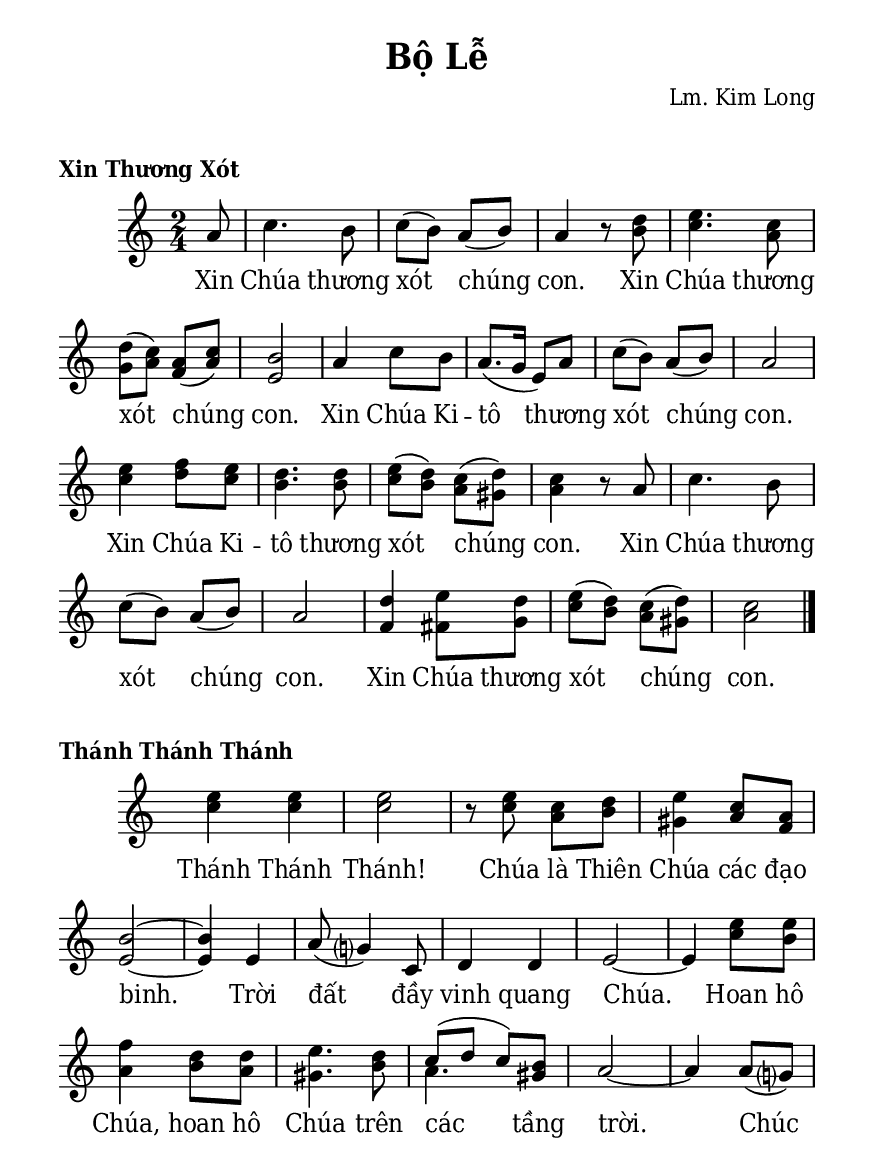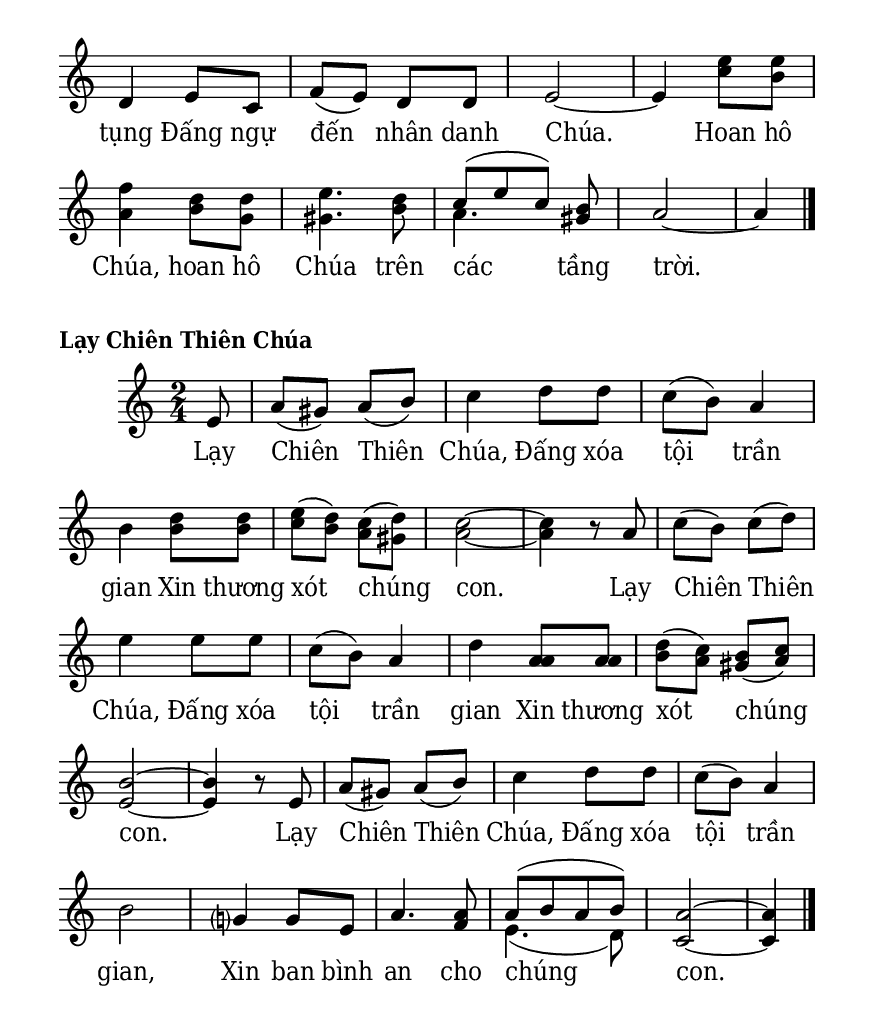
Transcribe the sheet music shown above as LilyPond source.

% Cài đặt chung
\version "2.22.1"
\include "english.ly"

\header {
  title = "Bộ Lễ"
  composer = "Lm. Kim Long"
  %arranger = " "
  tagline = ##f
}

% Nhạc
nhacMauMot = \relative c'' {
  \key c \major
  \time 2/4
  \partial 8 a8 |
  c4. b8 |
  c (b) a (b) |
  a4 r8
  <<
    {
      d8 |
      e4. c8 |
      d (c) a (c) |
      b2
    }
    {
      b8 |
      c4. a8 |
      g (a) f (a) |
      e2
    }
  >>
  a4 c8 b |
  a8. (g16 e8) a |
  c (b) a (b) |
  a2 |
  <<
    {
      e'4 f8 e |
      d4. d8 |
      e (d) c (d) |
      c4
    }
    {
      c4 d8 c |
      b4. b8 |
      c (b) a (gs) |
      a4
    }
  >>
  r8 a |
  c4. b8 |
  c (b) a (b) |
  a2 |
  <<
    {
      d4 e8 d |
      e (d) c (d) |
      c2 \bar "|."
    }
    {
      f,4 fs8 g |
      c (b) a (gs) |
      a2
    }
  >>
}

nhacMauHai = \relative c'' {
  \key c \major
  \time 2/4
  <<
    {
      e4 e |
      e2 |
      r8 e c d |
      e4 c8 a |
      b2 ~ |
      b4
    }
    {
      c4 c |
      c2 |
      r8 c a b |
      gs4 a8 f |
      e2 ~ |
      e4
    }
  >>
  e4 |
  a8 (g!?4) c,8 |
  d4 d |
  e2 ~ |
  e4
  <<
    {
      e'8 e |
      f4 d8 d |
      e4. d8
    }
    {
      c8 b |
      a4 b8 a |
      gs4. b8
    }
  >>
  <<
    {
      \voiceOne
      c8 (d c)
    }
    \new Voice = "splitpart" {
      \voiceTwo
      a4.
    }
  >>
  \oneVoice
  <b gs>8 |
  a2 ~ |
  a4 a8 (g!?) |
  d4 e8 c |
  f (e) d d |
  e2 ~ |
  e4
  <<
    {
      e'8 e |
      f4 d8 d |
      e4. d8
    }
    {
      c8 b |
      a4 b8 g |
      gs4. b8
    }
  >>
  <<
    {
      \voiceOne
      c8 ([e c])
    }
    \new Voice = "splitpart" {
      \voiceTwo
      a4.
    }
  >>
  \oneVoice
  <b gs>8 |
  a2 ~ |
  a4 \bar "|."
}

nhacMauBa = \relative c' {
  \key c \major
  \time 2/4
  \partial 8 e8 |
  a (gs) a (b) |
  c4 d8 d |
  c (b) a4 |
  b4
  <<
    {
      d8 d |
      e (d) c (d) |
      c2 ~ |
      c4
    }
    {
      b8 b |
      c (b) a (gs) |
      a2 ~ |
      a4
    }
  >>
  r8 a |
  c (b) c (d) |
  e4 e8 e |
  c (b) a4 |
  d4
  <<
    {
      a8 a |
      d (c) b (c) |
      b2 ~ |
      b4
    }
    {
      a8 a |
      b (a) gs (a) |
      e2 ~ |
      e4
    }
  >>
  r8 e |
  a (gs) a (b) |
  c4 d8 d |
  c (b) a4 |
  b2 |
  g!?4 g8 e |
  a4. <a f>8 |
  <<
    {
      \voiceOne
      a8 ([b a b]) |
    }
    \new Voice = "splitpart" {
      \voiceTwo
      e,4. (d8) |
    }
  >>
  \oneVoice
  <a' c,>2 ~ |
  <a c,>4 \bar "|."
}

% Lời
loiMauMot = \lyricmode {
  Xin Chúa thương xót chúng con.
  Xin Chúa thương xót chúng con.
  Xin Chúa Ki -- tô thương xót chúng con.
  Xin Chúa Ki -- tô thương xót chúng con.
  Xin Chúa thương xót chúng con.
  Xin Chúa thương xót chúng con.
  Xin Chúa thương xót chúng con.
}

loiMauHai = \lyricmode {
  Thánh Thánh Thánh!
  Chúa là Thiên Chúa các đạo binh.
  Trời đất đầy vinh quang Chúa.
  Hoan hô Chúa, hoan hô Chúa trên các tầng trời.
  Chúc tụng Đấng ngự đến nhân danh Chúa.
  Hoan hô Chúa, hoan hô Chúa trên các tầng trời.
}

loiMauBa = \lyricmode {
  Lạy Chiên Thiên Chúa, Đấng xóa tội trần gian
  Xin thương xót chúng con.
  Lạy Chiên Thiên Chúa, Đấng xóa tội trần gian
  Xin thương xót chúng con.
  Lạy Chiên Thiên Chúa, Đấng xóa tội trần gian,
  Xin ban bình an cho chúng con.
}

% Dàn trang
\paper {
  #(set-paper-size "a5")
  top-margin = 10\mm
  bottom-margin = 10\mm
  left-margin = 10\mm
  right-margin = 10\mm
  indent = #0
  #(define fonts
	 (make-pango-font-tree "Deja Vu Serif Condensed"
	 		       "Deja Vu Serif Condensed"
			       "Deja Vu Serif Condensed"
			       (/ 20 20)))
  print-page-number = ##f
}

\markup {
  \vspace #2
  \line {
    \bold "Xin Thương Xót"
  }
}

\score {
  <<
    \new Staff <<
        \clef treble
        \new Voice = beSop {
          \nhacMauMot
        }
      \new Lyrics \lyricsto beSop \loiMauMot
    >>
  >>
  \layout {
    indent = 10
    \override Lyrics.LyricSpace.minimum-distance = #0.6
    \override Score.BarNumber.break-visibility = ##(#f #f #f)
    \override Score.SpacingSpanner.uniform-stretching = ##t
    ragged-last = ##f
  }
}

\markup {
  \vspace #2
  \line {
    \bold "Thánh Thánh Thánh"
  }
}

\score {
  <<
    \new Staff <<
        \clef treble
        \new Voice = beSop {
          \nhacMauHai
        }
      \new Lyrics \lyricsto beSop \loiMauHai
    >>
  >>
  \layout {
    indent = 10
    \override Staff.TimeSignature.transparent = ##t
    \override Lyrics.LyricSpace.minimum-distance = #0.7
    \override Score.BarNumber.break-visibility = ##(#f #f #f)
    \override Score.SpacingSpanner.uniform-stretching = ##t
    \override LyricHyphen.minimum-distance = #1.5
    ragged-last = ##f
  }
}

\markup {
  \vspace #2
  \line {
    \bold "Lạy Chiên Thiên Chúa"
  }
}

\score {
  <<
    \new Staff <<
        \clef treble
        \new Voice = beSop {
          \nhacMauBa
        }
      \new Lyrics \lyricsto beSop \loiMauBa
    >>
  >>
  \layout {
    indent = 10
    \override Lyrics.LyricSpace.minimum-distance = #0.6
    \override Score.BarNumber.break-visibility = ##(#f #f #f)
    \override Score.SpacingSpanner.uniform-stretching = ##t
    ragged-last = ##f
  }
}
